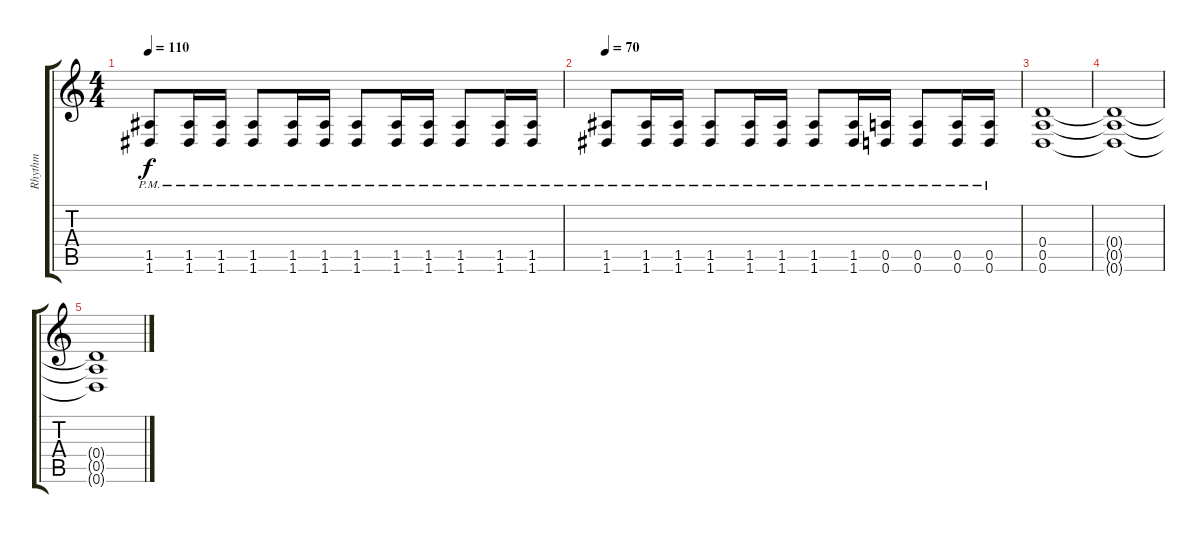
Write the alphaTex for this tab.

\track ("Rhythm" "Rhythm") {instrument distortionguitar}
\staff {score tabs}
\tuning (E4 B3 G3 D3 A2 D2) {hide}
\ts (4 4)
\tempo 110
\clef g2
\ks c
(1.5{pm} 1.6{pm}).8{dy f} (1.5{pm} 1.6{pm}).16 (1.5{pm} 1.6{pm}).16 (1.5{pm} 1.6{pm}).8 (1.5{pm} 1.6{pm}).16 (1.5{pm} 1.6{pm}).16 (1.5{pm} 1.6{pm}).8 (1.5{pm} 1.6{pm}).16 (1.5{pm} 1.6{pm}).16 (1.5{pm} 1.6{pm}).8 (1.5{pm} 1.6{pm}).16 (1.5{pm} 1.6{pm}).16 |
\tempo 70
(1.5{pm} 1.6{pm}).8 (1.5{pm} 1.6{pm}).16 (1.5{pm} 1.6{pm}).16 (1.5{pm} 1.6{pm}).8 (1.5{pm} 1.6{pm}).16 (1.5{pm} 1.6{pm}).16 (1.5{pm} 1.6{pm}).8 (1.5{pm} 1.6{pm}).16 (0.5{pm} 0.6{pm}).16 (0.5{pm} 0.6{pm}).8 (0.5{pm} 0.6{pm}).16 (0.5{pm} 0.6{pm}).16 |
(0.4 0.5 0.6).1 |
(0.4{t} 0.5{t} 0.6{t}).1 |
(0.4{t} 0.5{t} 0.6{t}).1
